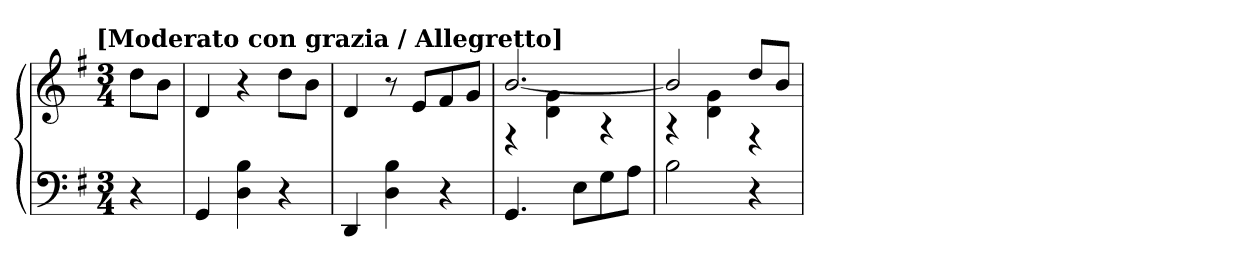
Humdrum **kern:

**kern	**kern
*part1	*part1
*staff2	*staff1
*clefF4	*clefG2
*k[f#]	*k[f#]
!!LO:TX:omd:t=[Moderato con grazia / Allegretto]
*M3/4	*M3/4
=	=
4r	8dd\L
.	8b\J
=1	=1
4GG/	4d/
4D\ 4B\	4r
4r	8dd\L
.	8b\J
=2	=2
4DD/	4d/
4D\ 4B\	8r
.	8e/L
4r	8f#/
.	8g/J
=3	=3
*	*^
4.GG/	4rF	[2.b/
.	4d\ 4g\	.
8E\L	.	.
8G\	4rA	.
8A\J	.	.
=4	=4	=4
2B\	4rA	2b/]
.	4d\ 4g\	.
4r	4rF	8dd/L
.	.	8b/J
*	*v	*v
=	=
*-	*-
